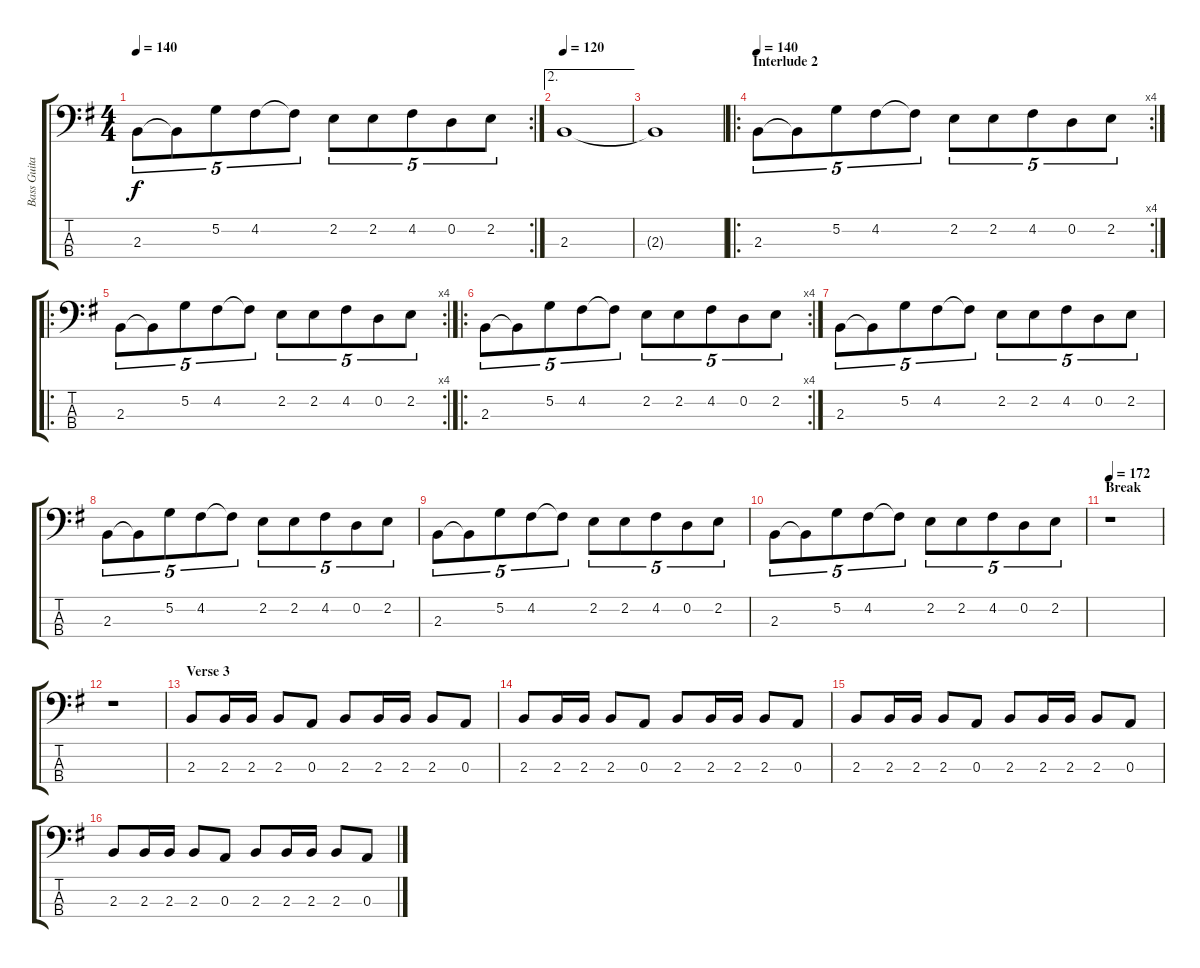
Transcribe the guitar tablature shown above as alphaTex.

\track ("Bass Guitar" "Bass Guita") {instrument electricbasspick}
\staff {score tabs}
\tuning (G2 D2 A1 E1) {hide}
\rc 2
\ts (4 4)
\tempo 140
\clef f4
\ks eminor
2.3.8{tu (5 4) dy f} 2.3{t}.8{tu (5 4)} 5.2.8{tu (5 4)} 4.2.8{tu (5 4)} 4.2{t}.8{tu (5 4)} 2.2.8{tu (5 4)} 2.2.8{tu (5 4)} 4.2.8{tu (5 4)} 0.2.8{tu (5 4)} 2.2.8{tu (5 4)} |
\ae 2
\tempo 120
2.3.1{volume 0} |
2.3{t}.1 |
\ro
\rc 4
\section ("" "Interlude 2")
\tempo 140
2.3.8{tu (5 4) volume 11} 2.3{t}.8{tu (5 4)} 5.2.8{tu (5 4)} 4.2.8{tu (5 4)} 4.2{t}.8{tu (5 4)} 2.2.8{tu (5 4)} 2.2.8{tu (5 4)} 4.2.8{tu (5 4)} 0.2.8{tu (5 4)} 2.2.8{tu (5 4)} |
\ro
\rc 4
2.3.8{tu (5 4)} 2.3{t}.8{tu (5 4)} 5.2.8{tu (5 4)} 4.2.8{tu (5 4)} 4.2{t}.8{tu (5 4)} 2.2.8{tu (5 4)} 2.2.8{tu (5 4)} 4.2.8{tu (5 4)} 0.2.8{tu (5 4)} 2.2.8{tu (5 4)} |
\ro
\rc 4
2.3.8{tu (5 4)} 2.3{t}.8{tu (5 4)} 5.2.8{tu (5 4)} 4.2.8{tu (5 4)} 4.2{t}.8{tu (5 4)} 2.2.8{tu (5 4)} 2.2.8{tu (5 4)} 4.2.8{tu (5 4)} 0.2.8{tu (5 4)} 2.2.8{tu (5 4)} |
2.3.8{tu (5 4)} 2.3{t}.8{tu (5 4)} 5.2.8{tu (5 4)} 4.2.8{tu (5 4)} 4.2{t}.8{tu (5 4)} 2.2.8{tu (5 4)} 2.2.8{tu (5 4)} 4.2.8{tu (5 4)} 0.2.8{tu (5 4)} 2.2.8{tu (5 4)} |
2.3.8{tu (5 4)} 2.3{t}.8{tu (5 4)} 5.2.8{tu (5 4)} 4.2.8{tu (5 4)} 4.2{t}.8{tu (5 4)} 2.2.8{tu (5 4)} 2.2.8{tu (5 4)} 4.2.8{tu (5 4)} 0.2.8{tu (5 4)} 2.2.8{tu (5 4)} |
2.3.8{tu (5 4)} 2.3{t}.8{tu (5 4)} 5.2.8{tu (5 4)} 4.2.8{tu (5 4)} 4.2{t}.8{tu (5 4)} 2.2.8{tu (5 4)} 2.2.8{tu (5 4)} 4.2.8{tu (5 4)} 0.2.8{tu (5 4)} 2.2.8{tu (5 4)} |
2.3.8{tu (5 4)} 2.3{t}.8{tu (5 4)} 5.2.8{tu (5 4)} 4.2.8{tu (5 4)} 4.2{t}.8{tu (5 4)} 2.2.8{tu (5 4)} 2.2.8{tu (5 4)} 4.2.8{tu (5 4)} 0.2.8{tu (5 4)} 2.2.8{tu (5 4)} |
\section ("" "Break")
\tempo 172
r.1 |
r.1 |
\section ("" "Verse 3")
2.3.8 2.3.16 2.3.16 2.3.8 0.3.8 2.3.8 2.3.16 2.3.16 2.3.8 0.3.8 |
2.3.8 2.3.16 2.3.16 2.3.8 0.3.8 2.3.8 2.3.16 2.3.16 2.3.8 0.3.8 |
2.3.8 2.3.16 2.3.16 2.3.8 0.3.8 2.3.8 2.3.16 2.3.16 2.3.8 0.3.8 |
2.3.8 2.3.16 2.3.16 2.3.8 0.3.8 2.3.8 2.3.16 2.3.16 2.3.8 0.3.8
